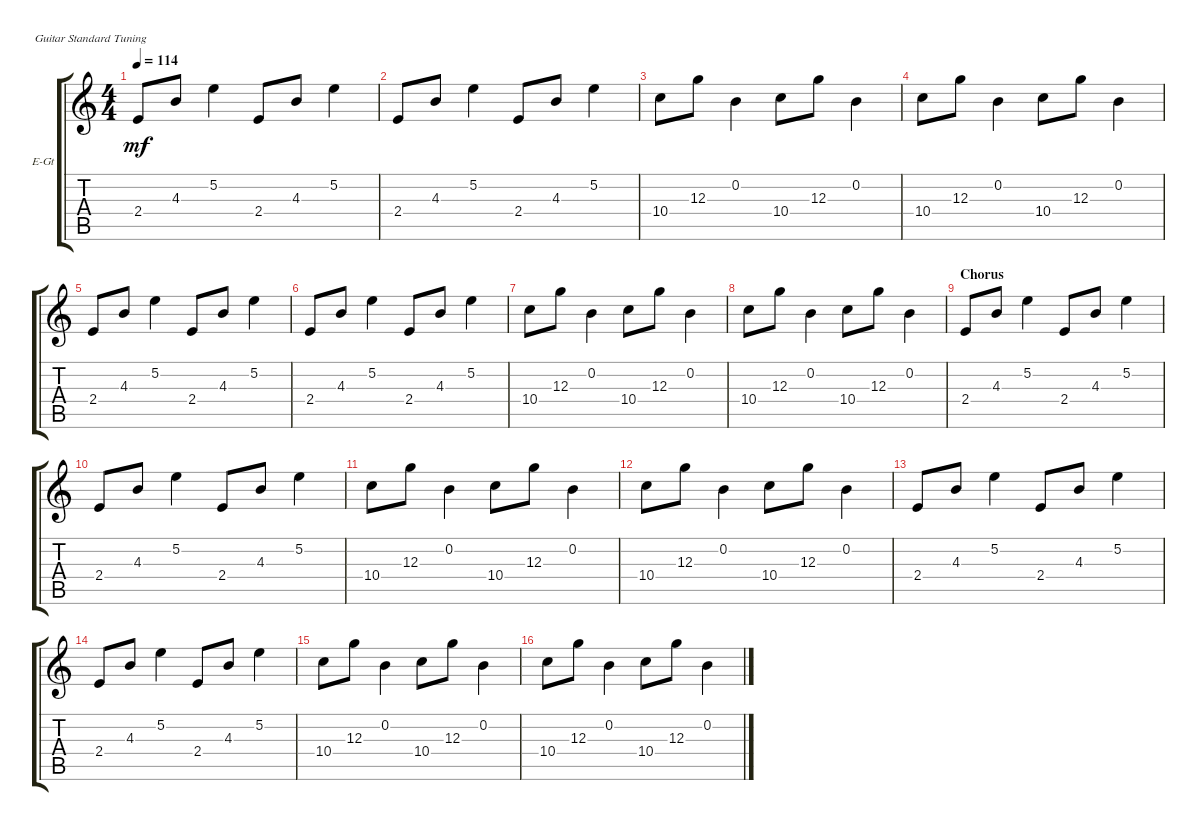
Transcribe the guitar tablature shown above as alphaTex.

\defaultSystemsLayout 4
\bracketExtendMode groupsimilarinstruments
\firstSystemTrackNameOrientation horizontal
\otherSystemsTrackNameOrientation horizontal
\track ("Electric Guitar" "E-Gt") {instrument electricguitarclean}
\staff {score tabs}
\tuning (E4 B3 G3 D3 A2 E2)
\ts (4 4)
\tempo 114
\clef g2
\ks c
2.4.8{dy mf} 4.3.8 5.2.4 2.4.8 4.3.8 5.2.4 |
2.4.8 4.3.8 5.2.4 2.4.8 4.3.8 5.2.4 |
10.4.8 12.3.8 0.2.4 10.4.8 12.3.8 0.2.4 |
10.4.8 12.3.8 0.2.4 10.4.8 12.3.8 0.2.4 |
2.4.8 4.3.8 5.2.4 2.4.8 4.3.8 5.2.4 |
2.4.8 4.3.8 5.2.4 2.4.8 4.3.8 5.2.4 |
10.4.8 12.3.8 0.2.4 10.4.8 12.3.8 0.2.4 |
10.4.8 12.3.8 0.2.4 10.4.8 12.3.8 0.2.4 |
\section ("" "Chorus")
2.4.8 4.3.8 5.2.4 2.4.8 4.3.8 5.2.4 |
2.4.8 4.3.8 5.2.4 2.4.8 4.3.8 5.2.4 |
10.4.8 12.3.8 0.2.4 10.4.8 12.3.8 0.2.4 |
10.4.8 12.3.8 0.2.4 10.4.8 12.3.8 0.2.4 |
2.4.8 4.3.8 5.2.4 2.4.8 4.3.8 5.2.4 |
2.4.8 4.3.8 5.2.4 2.4.8 4.3.8 5.2.4 |
10.4.8 12.3.8 0.2.4 10.4.8 12.3.8 0.2.4 |
10.4.8 12.3.8 0.2.4 10.4.8 12.3.8 0.2.4
